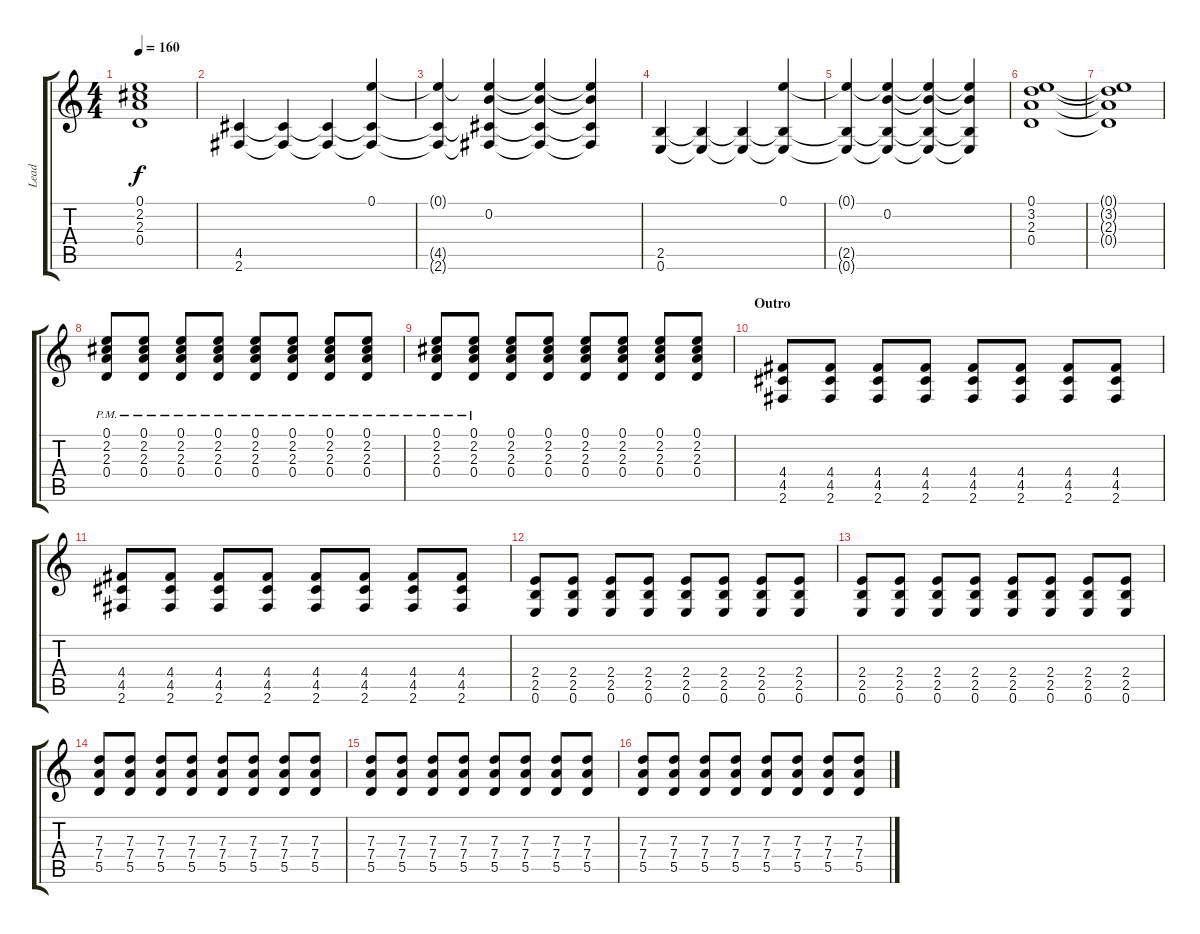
\track ("Lead" "Lead") {instrument distortionguitar}
\staff {score tabs}
\tuning (E4 B3 G3 D3 A2 E2) {hide}
\ts (4 4)
\tempo 160
\clef g2
\ks c
(0.1{t} 2.2{t} 2.3{t} 0.4{t}).1{dy f} |
(4.5 2.6).4 (4.5{t} 2.6{t}).4 (4.5{t} 2.6{t}).4 (0.1 4.5{t} 2.6{t}).4 |
(0.1{t} 4.5{t} 2.6{t}).4 (0.1{t} 0.2 4.5{t} 2.6{t}).4 (0.1{t} 0.2{t} 4.5{t} 2.6{t}).4 (0.1{t} 0.2{t} 4.5{t} 2.6{t}).4 |
(2.5 0.6).4 (2.5{t} 0.6{t}).4 (2.5{t} 0.6{t}).4 (0.1 2.5{t} 0.6{t}).4 |
(0.1{t} 2.5{t} 0.6{t}).4 (0.1{t} 0.2 2.5{t} 0.6{t}).4 (0.1{t} 0.2{t} 2.5{t} 0.6{t}).4 (0.1{t} 0.2{t} 2.5{t} 0.6{t}).4 |
(0.1 3.2 2.3 0.4).1 |
(0.1{t} 3.2{t} 2.3{t} 0.4{t}).1 |
(0.1{pm} 2.2{pm} 2.3{pm} 0.4{pm}).8 (0.1{pm} 2.2{pm} 2.3{pm} 0.4{pm}).8 (0.1{pm} 2.2{pm} 2.3{pm} 0.4{pm}).8 (0.1{pm} 2.2{pm} 2.3{pm} 0.4{pm}).8 (0.1{pm} 2.2{pm} 2.3{pm} 0.4{pm}).8 (0.1{pm} 2.2{pm} 2.3{pm} 0.4{pm}).8 (0.1{pm} 2.2{pm} 2.3{pm} 0.4{pm}).8 (0.1{pm} 2.2{pm} 2.3{pm} 0.4{pm}).8 |
(0.1{pm} 2.2{pm} 2.3{pm} 0.4{pm}).8 (0.1{pm} 2.2{pm} 2.3{pm} 0.4{pm}).8 (0.1 2.2 2.3 0.4).8 (0.1 2.2 2.3 0.4).8 (0.1 2.2 2.3 0.4).8 (0.1 2.2 2.3 0.4).8 (0.1 2.2 2.3 0.4).8 (0.1 2.2 2.3 0.4).8 |
\section ("" "Outro")
(4.4 4.5 2.6).8 (4.4 4.5 2.6).8 (4.4 4.5 2.6).8 (4.4 4.5 2.6).8 (4.4 4.5 2.6).8 (4.4 4.5 2.6).8 (4.4 4.5 2.6).8 (4.4 4.5 2.6).8 |
(4.4 4.5 2.6).8 (4.4 4.5 2.6).8 (4.4 4.5 2.6).8 (4.4 4.5 2.6).8 (4.4 4.5 2.6).8 (4.4 4.5 2.6).8 (4.4 4.5 2.6).8 (4.4 4.5 2.6).8 |
(2.4 2.5 0.6).8 (2.4 2.5 0.6).8 (2.4 2.5 0.6).8 (2.4 2.5 0.6).8 (2.4 2.5 0.6).8 (2.4 2.5 0.6).8 (2.4 2.5 0.6).8 (2.4 2.5 0.6).8 |
(2.4 2.5 0.6).8 (2.4 2.5 0.6).8 (2.4 2.5 0.6).8 (2.4 2.5 0.6).8 (2.4 2.5 0.6).8 (2.4 2.5 0.6).8 (2.4 2.5 0.6).8 (2.4 2.5 0.6).8 |
(7.3 7.4 5.5).8 (7.3 7.4 5.5).8 (7.3 7.4 5.5).8 (7.3 7.4 5.5).8 (7.3 7.4 5.5).8 (7.3 7.4 5.5).8 (7.3 7.4 5.5).8 (7.3 7.4 5.5).8 |
(7.3 7.4 5.5).8 (7.3 7.4 5.5).8 (7.3 7.4 5.5).8 (7.3 7.4 5.5).8 (7.3 7.4 5.5).8 (7.3 7.4 5.5).8 (7.3 7.4 5.5).8 (7.3 7.4 5.5).8 |
(7.3 7.4 5.5).8 (7.3 7.4 5.5).8 (7.3 7.4 5.5).8 (7.3 7.4 5.5).8 (7.3 7.4 5.5).8 (7.3 7.4 5.5).8 (7.3 7.4 5.5).8 (7.3 7.4 5.5).8
